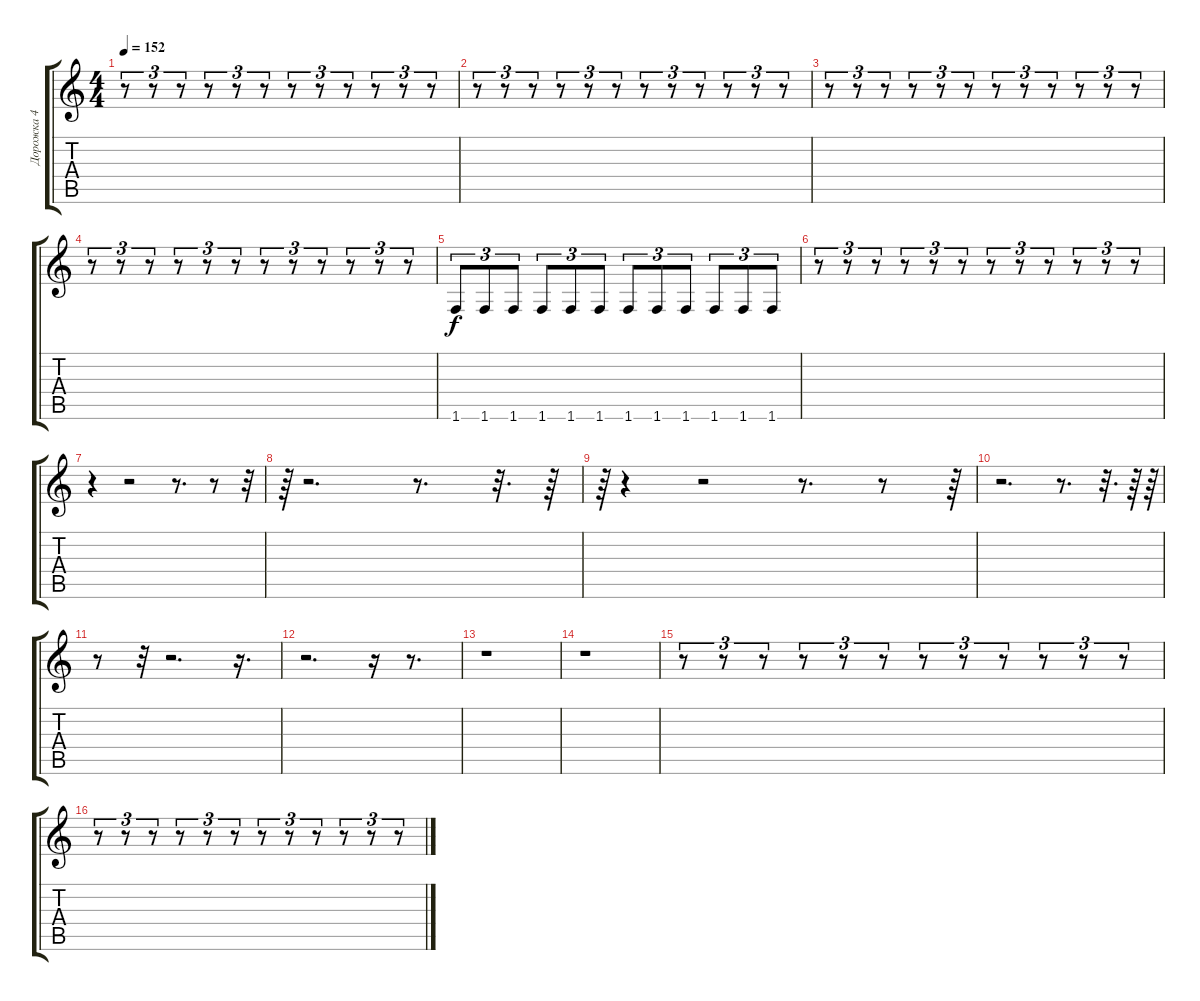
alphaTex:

\track ("Дорожка 4" "Дорожка 4") {instrument electricbasspick}
\staff {score tabs}
\tuning (E4 B3 G3 D3 A2 E2) {hide}
\ts (4 4)
\tempo 152
\clef g2
\ks c
r.8{tu (3 2) dy f} r.8{tu (3 2)} r.8{tu (3 2)} r.8{tu (3 2)} r.8{tu (3 2)} r.8{tu (3 2)} r.8{tu (3 2)} r.8{tu (3 2)} r.8{tu (3 2)} r.8{tu (3 2)} r.8{tu (3 2)} r.8{tu (3 2)} |
r.8{tu (3 2)} r.8{tu (3 2)} r.8{tu (3 2)} r.8{tu (3 2)} r.8{tu (3 2)} r.8{tu (3 2)} r.8{tu (3 2)} r.8{tu (3 2)} r.8{tu (3 2)} r.8{tu (3 2)} r.8{tu (3 2)} r.8{tu (3 2)} |
r.8{tu (3 2)} r.8{tu (3 2)} r.8{tu (3 2)} r.8{tu (3 2)} r.8{tu (3 2)} r.8{tu (3 2)} r.8{tu (3 2)} r.8{tu (3 2)} r.8{tu (3 2)} r.8{tu (3 2)} r.8{tu (3 2)} r.8{tu (3 2)} |
r.8{tu (3 2)} r.8{tu (3 2)} r.8{tu (3 2)} r.8{tu (3 2)} r.8{tu (3 2)} r.8{tu (3 2)} r.8{tu (3 2)} r.8{tu (3 2)} r.8{tu (3 2)} r.8{tu (3 2)} r.8{tu (3 2)} r.8{tu (3 2)} |
1.6.8{tu (3 2)} 1.6.8{tu (3 2)} 1.6.8{tu (3 2)} 1.6.8{tu (3 2)} 1.6.8{tu (3 2)} 1.6.8{tu (3 2)} 1.6.8{tu (3 2)} 1.6.8{tu (3 2)} 1.6.8{tu (3 2)} 1.6.8{tu (3 2)} 1.6.8{tu (3 2)} 1.6.8{tu (3 2)} |
r.8{tu (3 2)} r.8{tu (3 2)} r.8{tu (3 2)} r.8{tu (3 2)} r.8{tu (3 2)} r.8{tu (3 2)} r.8{tu (3 2)} r.8{tu (3 2)} r.8{tu (3 2)} r.8{tu (3 2)} r.8{tu (3 2)} r.8{tu (3 2)} |
r.4{tu (3 2)} r.2 r.8{d} r.8 r.32{tu (3 2)} |
r.64{tu (3 2)} r.2{d} r.8{d} r.32{d} r.64 |
r.64{tu (3 2)} r.4{tu (3 2)} r.2 r.8{d} r.8 r.64{tu (3 2)} |
r.2{d} r.8{d} r.32{d} r.64 r.64{tu (3 2)} |
r.8 r.32 r.2{d} r.16{d} |
r.2{d} r.16 r.8{d} |
r.1 |
r.1 |
r.8{tu (3 2)} r.8{tu (3 2)} r.8{tu (3 2)} r.8{tu (3 2)} r.8{tu (3 2)} r.8{tu (3 2)} r.8{tu (3 2)} r.8{tu (3 2)} r.8{tu (3 2)} r.8{tu (3 2)} r.8{tu (3 2)} r.8{tu (3 2)} |
r.8{tu (3 2)} r.8{tu (3 2)} r.8{tu (3 2)} r.8{tu (3 2)} r.8{tu (3 2)} r.8{tu (3 2)} r.8{tu (3 2)} r.8{tu (3 2)} r.8{tu (3 2)} r.8{tu (3 2)} r.8{tu (3 2)} r.8{tu (3 2)}
